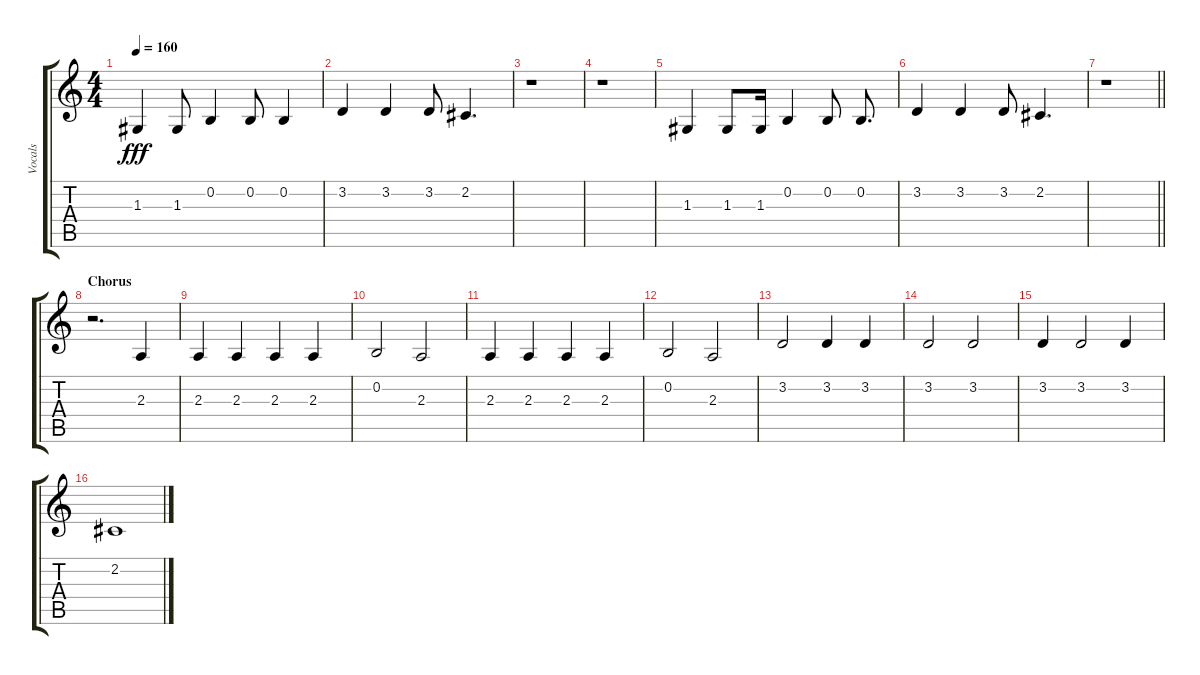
\track ("Vocals" "Vocals") {instrument harmonica}
\staff {score tabs}
\tuning (E4 B3 G3 D3 A2 E2) {hide}
\ts (4 4)
\tempo 160
\clef g2
\ks c
1.3.4{dy fff} 1.3.8 0.2.4 0.2.8 0.2.4 |
3.2.4 3.2.4 3.2.8 2.2.4{d} |
r.1 |
r.1 |
1.3.4 1.3.8 1.3.16 0.2.4 0.2.8 0.2.8{d} |
3.2.4 3.2.4 3.2.8 2.2.4{d} |
\barLineRight lightlight
r.1 |
\section ("" "Chorus")
r.2{d} 2.3.4 |
2.3.4 2.3.4 2.3.4 2.3.4 |
0.2.2 2.3.2 |
2.3.4 2.3.4 2.3.4 2.3.4 |
0.2.2 2.3.2 |
3.2.2 3.2.4 3.2.4 |
3.2.2 3.2.2 |
3.2.4 3.2.2 3.2.4 |
2.2.1
